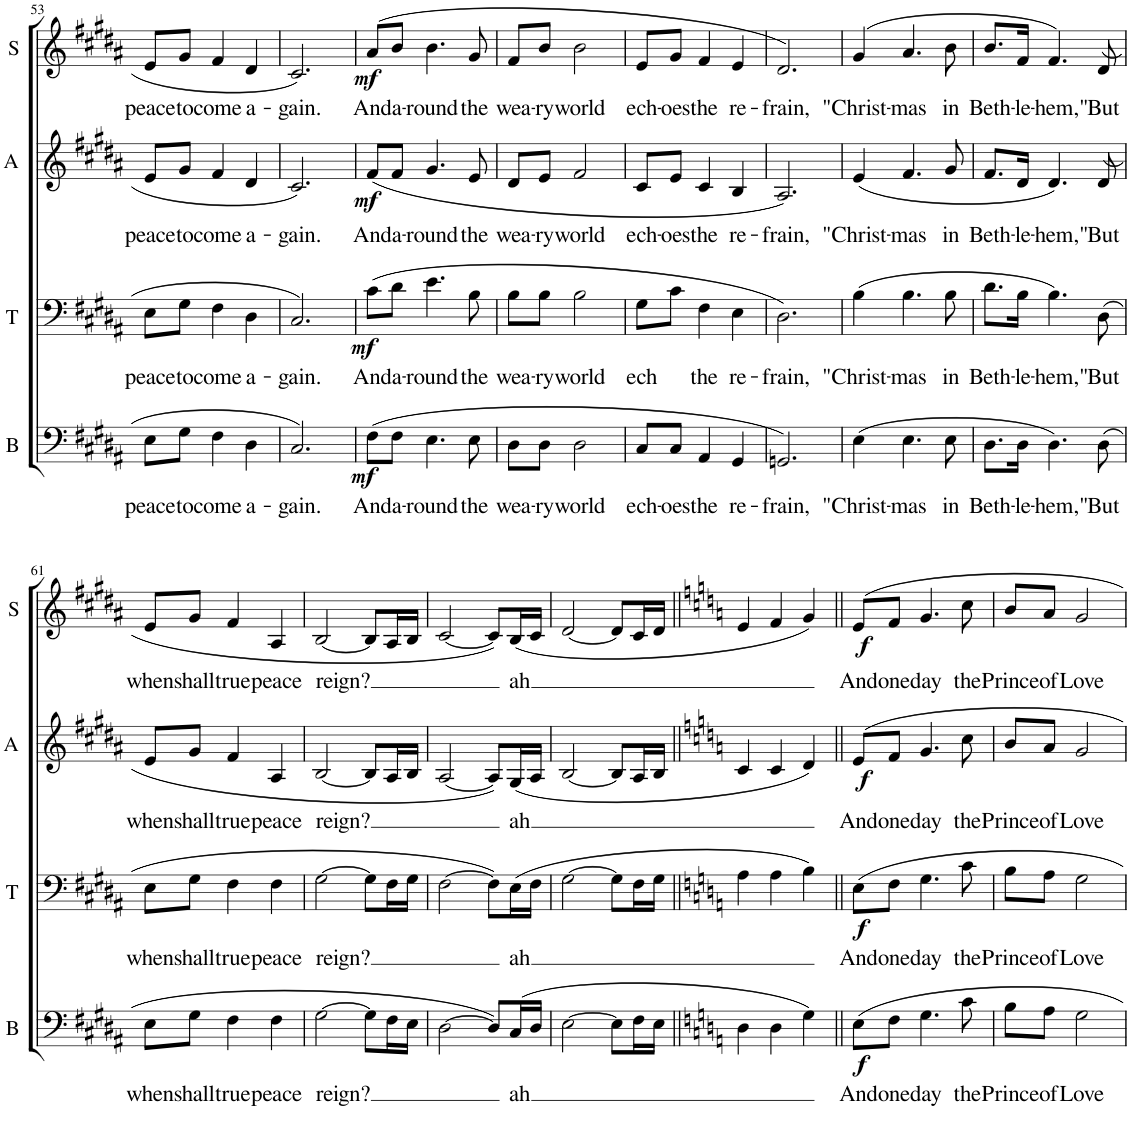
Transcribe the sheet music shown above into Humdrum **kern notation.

**kern	**text	**dynam	**kern	**text	**dynam	**kern	**text	**dynam	**kern	**text	**dynam
*part4	*part4	*part4	*part3	*part3	*part3	*part2	*part2	*part2	*part1	*part1	*part1
*staff4	*staff4	*staff4	*staff3	*staff3	*staff3	*staff2	*staff2	*staff2	*staff1	*staff1	*staff1
*I"Bass	*	*	*I"Tenor	*	*	*I"Alto	*	*	*I"Soprano	*	*
*I'B	*	*	*I'T	*	*	*I'A	*	*	*I'S	*	*
!!LO:PB:g=z
*clefF4	*	*	*clefF4	*	*	*clefG2	*	*	*clefG2	*	*
*k[f#c#g#d#a#]	*	*	*k[f#c#g#d#a#]	*	*	*k[f#c#g#d#a#]	*	*	*k[f#c#g#d#a#]	*	*
*M3/4	*	*	*M3/4	*	*	*M3/4	*	*	*M3/4	*	*
=53	=53	=53	=53	=53	=53	=53	=53	=53	=53	=53	=53
!	!LO:LY:b	!	!	!LO:LY:b	!	!	!LO:LY:b	!	!	!LO:LY:b	!
8E\L	peace	.	8E\L	peace	.	8e/L	peace	.	8e/L	peace	.
!	!LO:LY:b	!	!	!LO:LY:b	!	!	!LO:LY:b	!	!	!LO:LY:b	!
8G#\J	to	.	8G#\J	to	.	8g#/J	to	.	8g#/J	to	.
!	!LO:LY:b	!	!	!LO:LY:b	!	!	!LO:LY:b	!	!	!LO:LY:b	!
4F#\	come	.	4F#\	come	.	4f#/	come	.	4f#/	come	.
!	!LO:LY:b	!	!	!LO:LY:b	!	!	!LO:LY:b	!	!	!LO:LY:b	!
4D#\	a-	.	4D#\	a-	.	4d#/	a-	.	4d#/	a-	.
=54	=54	=54	=54	=54	=54	=54	=54	=54	=54	=54	=54
!	!LO:LY:b	!	!	!LO:LY:b	!	!	!LO:LY:b	!	!	!LO:LY:b	!
2.C#/	-gain.	.	2.C#/	-gain.	.	2.c#/	-gain.	.	2.c#/	-gain.	.
=55	=55	=55	=55	=55	=55	=55	=55	=55	=55	=55	=55
!	!LO:LY:b	!LO:DY:b	!	!LO:LY:b	!LO:DY:b	!	!LO:LY:b	!LO:DY:b	!	!LO:LY:b	!LO:DY:b
(8F#\L	And	mf	(8c#\L	And	mf	(8f#/L	And	mf	(8a#/L	And	mf
!	!LO:LY:b	!	!	!LO:LY:b	!	!	!LO:LY:b	!	!	!LO:LY:b	!
8F#\J	a-	.	8d#\J	a-	.	8f#/J	a-	.	8b/J	a-	.
!	!LO:LY:b	!	!	!LO:LY:b	!	!	!LO:LY:b	!	!	!LO:LY:b	!
4.E\	-round	.	4.e\	-round	.	4.g#/	-round	.	4.b\	-round	.
!	!LO:LY:b	!	!	!LO:LY:b	!	!	!LO:LY:b	!	!	!LO:LY:b	!
8E\	the	.	8B\	the	.	8e/	the	.	8g#/	the	.
=56	=56	=56	=56	=56	=56	=56	=56	=56	=56	=56	=56
!	!LO:LY:b	!	!	!LO:LY:b	!	!	!LO:LY:b	!	!	!LO:LY:b	!
8D#\L	wea-	.	8B\L	wea-	.	8d#/L	wea-	.	8f#/L	wea-	.
!	!LO:LY:b	!	!	!LO:LY:b	!	!	!LO:LY:b	!	!	!LO:LY:b	!
8D#\J	-ry	.	8B\J	-ry	.	8e/J	-ry	.	8b/J	-ry	.
!	!LO:LY:b	!	!	!LO:LY:b	!	!	!LO:LY:b	!	!	!LO:LY:b	!
2D#\	world	.	2B\	world	.	2f#/	world	.	2b\	world	.
=57	=57	=57	=57	=57	=57	=57	=57	=57	=57	=57	=57
!	!LO:LY:b	!	!	!LO:LY:b	!	!	!LO:LY:b	!	!	!LO:LY:b	!
8C#/L	ech-	.	8G#\L	ech	.	8c#/L	ech-	.	8e/L	ech-	.
!	!LO:LY:b	!	!	!	!	!	!LO:LY:b	!	!	!LO:LY:b	!
8C#/J	-oes	.	8c#\J	.	.	8e/J	-oes	.	8g#/J	-oes	.
!	!LO:LY:b	!	!	!LO:LY:b	!	!	!LO:LY:b	!	!	!LO:LY:b	!
4AA#/	the	.	4F#\	the	.	4c#/	the	.	4f#/	the	.
!	!LO:LY:b	!	!	!LO:LY:b	!	!	!LO:LY:b	!	!	!LO:LY:b	!
4GG#/	re-	.	4E\	re-	.	4B/	re-	.	4e/	re-	.
=58	=58	=58	=58	=58	=58	=58	=58	=58	=58	=58	=58
!	!LO:LY:b	!	!	!LO:LY:b	!	!	!LO:LY:b	!	!	!LO:LY:b	!
2.GGn/)	-frain,	.	2.D#\)	-frain,	.	2.A#/)	-frain,	.	2.d#/)	-frain,	.
=59	=59	=59	=59	=59	=59	=59	=59	=59	=59	=59	=59
!	!LO:LY:b	!	!	!LO:LY:b	!	!	!LO:LY:b	!	!	!LO:LY:b	!
(4E\	"Christ-	.	(4B\	"Christ-	.	(4e/	"Christ-	.	(4g#/	"Christ-	.
!	!LO:LY:b	!	!	!LO:LY:b	!	!	!LO:LY:b	!	!	!LO:LY:b	!
4.E\	-mas	.	4.B\	-mas	.	4.f#/	-mas	.	4.a#/	-mas	.
!	!LO:LY:b	!	!	!LO:LY:b	!	!	!LO:LY:b	!	!	!LO:LY:b	!
8E\	in	.	8B\	in	.	8g#/	in	.	8b\	in	.
=60	=60	=60	=60	=60	=60	=60	=60	=60	=60	=60	=60
!	!LO:LY:b	!	!	!LO:LY:b	!	!	!LO:LY:b	!	!	!LO:LY:b	!
8.D#\L	Beth-	.	8.d#\L	Beth-	.	8.f#/L	Beth-	.	8.b/L	Beth-	.
!	!LO:LY:b	!	!	!LO:LY:b	!	!	!LO:LY:b	!	!	!LO:LY:b	!
16D#\Jk	-le-	.	16B\Jk	-le-	.	16d#/Jk	-le-	.	16f#/Jk	-le-	.
!	!LO:LY:b	!	!	!LO:LY:b	!	!	!LO:LY:b	!	!	!LO:LY:b	!
4.D#\)	-hem,"	.	4.B\)	-hem,"	.	4.d#/)	-hem,"	.	4.f#/)	-hem,"	.
!	!LO:LY:b	!	!	!LO:LY:b	!	!	!LO:LY:b	!	!	!LO:LY:b	!
(8D#\	But	.	(8D#\	But	.	(8d#/	But	.	(8d#/	But	.
!!LO:LB:g=z
=61	=61	=61	=61	=61	=61	=61	=61	=61	=61	=61	=61
!	!LO:LY:b	!	!	!LO:LY:b	!	!	!LO:LY:b	!	!	!LO:LY:b	!
8E\L	when	.	8E\L	when	.	8e/L	when	.	8e/L	when	.
!	!LO:LY:b	!	!	!LO:LY:b	!	!	!LO:LY:b	!	!	!LO:LY:b	!
8G#\J	shall	.	8G#\J	shall	.	8g#/J	shall	.	8g#/J	shall	.
!	!LO:LY:b	!	!	!LO:LY:b	!	!	!LO:LY:b	!	!	!LO:LY:b	!
4F#\	true	.	4F#\	true	.	4f#/	true	.	4f#/	true	.
!	!LO:LY:b	!	!	!LO:LY:b	!	!	!LO:LY:b	!	!	!LO:LY:b	!
4F#\	peace	.	4F#\	peace	.	4A#/	peace	.	4A#/	peace	.
=62	=62	=62	=62	=62	=62	=62	=62	=62	=62	=62	=62
!	!LO:LY:b	!	!	!LO:LY:b	!	!	!LO:LY:b	!	!	!LO:LY:b	!
[2G#\	reign?	.	[2G#\	reign?	.	[2B/	reign?	.	[2B/	reign?	.
8G#\L]	.	.	8G#\L]	.	.	8B/L]	.	.	8B/L]	.	.
16F#\L	.	.	16F#\L	.	.	16A#/L	.	.	16A#/L	.	.
16E\JJ	.	.	16G#\JJ	.	.	16B/JJ	.	.	16B/JJ	.	.
=63	=63	=63	=63	=63	=63	=63	=63	=63	=63	=63	=63
[2D#\	.	.	[2F#\	.	.	[2A#/	.	.	[2c#/	.	.
8D#/L])	.	.	8F#\L])	.	.	8A#/L])	.	.	8c#/L])	.	.
!	!LO:LY:b	!	!	!LO:LY:b	!	!	!LO:LY:b	!	!	!LO:LY:b	!
(16C#/L	ah	.	(16E\L	ah	.	(16G#/L	ah	.	(16B/L	ah	.
16D#/JJ	.	.	16F#\JJ	.	.	16A#/JJ	.	.	16c#/JJ	.	.
=64	=64	=64	=64	=64	=64	=64	=64	=64	=64	=64	=64
[2E\	.	.	[2G#\	.	.	[2B/	.	.	[2d#/	.	.
8E\L]	.	.	8G#\L]	.	.	8B/L]	.	.	8d#/L]	.	.
16F#\L	.	.	16F#\L	.	.	16A#/L	.	.	16c#/L	.	.
16E\JJ	.	.	16G#\JJ	.	.	16B/JJ	.	.	16d#/JJ	.	.
=65||	=65||	=65||	=65||	=65||	=65||	=65||	=65||	=65||	=65||	=65||	=65||
*k[]	*	*	*k[]	*	*	*k[]	*	*	*k[]	*	*
4D\	.	.	4A\	.	.	4c/	.	.	4e/	.	.
4D\	.	.	4A\	.	.	4c/	.	.	4f/	.	.
4G\)	.	.	4B\)	.	.	4d/)	.	.	4g/)	.	.
=66||	=66||	=66||	=66||	=66||	=66||	=66||	=66||	=66||	=66||	=66||	=66||
!	!LO:LY:b	!LO:DY:b	!	!LO:LY:b	!LO:DY:b	!	!LO:LY:b	!LO:DY:b	!	!LO:LY:b	!LO:DY:b
8E\L	And	f	8E\L	And	f	8e/L	And	f	8e/L	And	f
!	!LO:LY:b	!	!	!LO:LY:b	!	!	!LO:LY:b	!	!	!LO:LY:b	!
8F\J	one	.	8F\J	one	.	8f/J	one	.	8f/J	one	.
!	!LO:LY:b	!	!	!LO:LY:b	!	!	!LO:LY:b	!	!	!LO:LY:b	!
4.G\	day	.	4.G\	day	.	4.g/	day	.	4.g/	day	.
!	!LO:LY:b	!	!	!LO:LY:b	!	!	!LO:LY:b	!	!	!LO:LY:b	!
8c\	the	.	8c\	the	.	8cc\	the	.	8cc\	the	.
=67	=67	=67	=67	=67	=67	=67	=67	=67	=67	=67	=67
!	!LO:LY:b	!	!	!LO:LY:b	!	!	!LO:LY:b	!	!	!LO:LY:b	!
8B\L	Prince	.	8B\L	Prince	.	8b/L	Prince	.	8b/L	Prince	.
!	!LO:LY:b	!	!	!LO:LY:b	!	!	!LO:LY:b	!	!	!LO:LY:b	!
8A\J	of	.	8A\J	of	.	8a/J	of	.	8a/J	of	.
!	!LO:LY:b	!	!	!LO:LY:b	!	!	!LO:LY:b	!	!	!LO:LY:b	!
2G\	Love	.	2G\	Love	.	2g/	Love	.	2g/	Love	.
=	=	=	=	=	=	=	=	=	=	=	=
*-	*-	*-	*-	*-	*-	*-	*-	*-	*-	*-	*-
